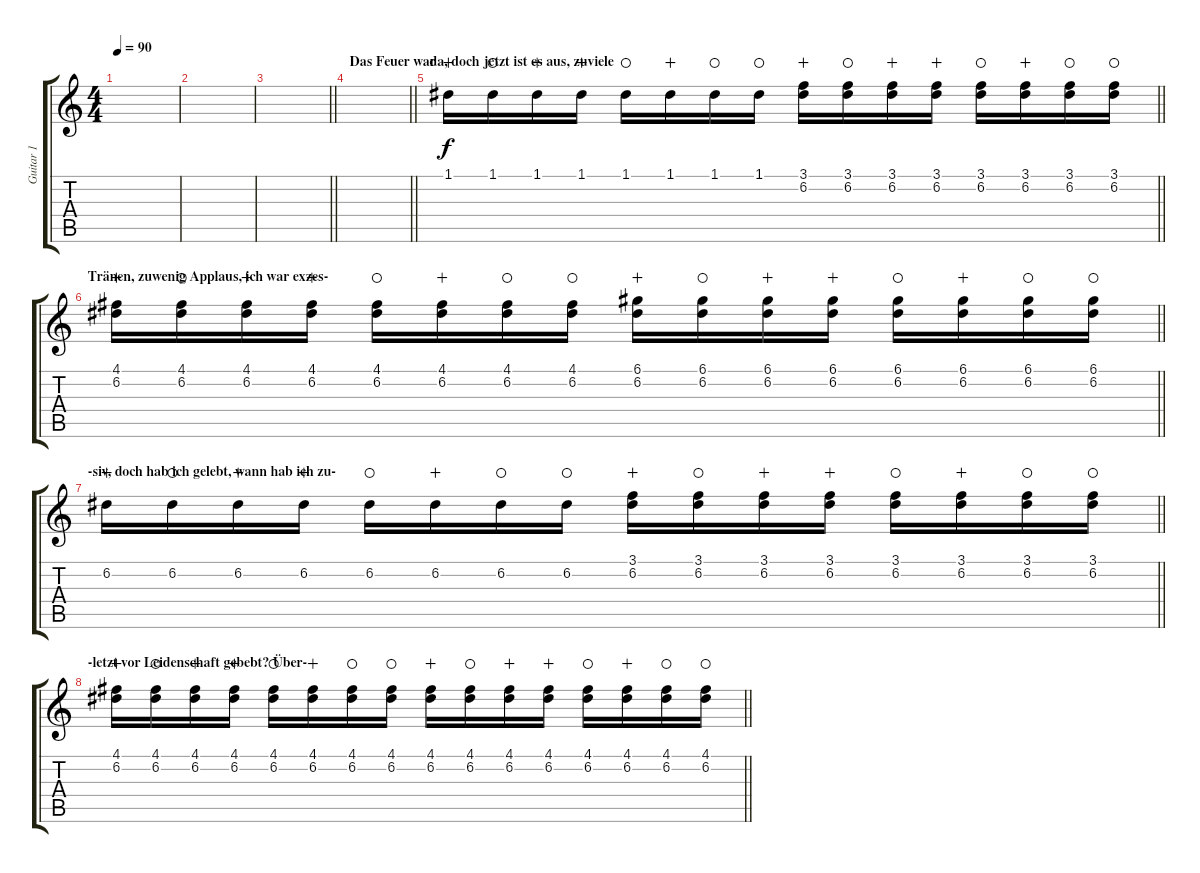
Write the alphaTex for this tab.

\track ("Guitar 1" "Guitar 1") {instrument acousticguitarsteel}
\staff {score tabs}
\tuning (D4 A3 F3 C3 G2 C2) {hide}
\ts (4 4)
\tempo 90
\clef g2
\ks c
|
|
\barLineRight lightlight
|
\section ("" "Das Feuer war")
\barLineRight lightlight
|
\section ("" "da, doch jetzt ist es aus, zuviele")
\barLineRight lightlight
1.1.16{volume 3 instrument electricguitarclean wahc} 1.1.16{waho} 1.1.16{wahc} 1.1.16{wahc} 1.1.16{waho} 1.1.16{wahc} 1.1.16{waho} 1.1.16{waho} (3.1 6.2).16{wahc} (3.1 6.2).16{waho} (3.1 6.2).16{wahc} (3.1 6.2).16{wahc} (3.1 6.2).16{waho} (3.1 6.2).16{wahc} (3.1 6.2).16{waho} (3.1 6.2).16{waho} |
\section ("" "Tränen, zuwenig Applaus, ich war exzes-")
\barLineRight lightlight
(4.1 6.2).16{wahc} (4.1 6.2).16{waho} (4.1 6.2).16{wahc} (4.1 6.2).16{wahc} (4.1 6.2).16{waho} (4.1 6.2).16{wahc} (4.1 6.2).16{waho} (4.1 6.2).16{waho} (6.1 6.2).16{wahc} (6.1 6.2).16{waho} (6.1 6.2).16{wahc} (6.1 6.2).16{wahc} (6.1 6.2).16{waho} (6.1 6.2).16{wahc} (6.1 6.2).16{waho} (6.1 6.2).16{waho} |
\section ("" "-siv, doch hab ich gelebt, wann hab ich zu-")
\barLineRight lightlight
6.2.16{volume 5 wahc} 6.2.16{waho} 6.2.16{wahc} 6.2.16{wahc} 6.2.16{waho} 6.2.16{wahc} 6.2.16{waho} 6.2.16{waho} (3.1 6.2).16{wahc} (3.1 6.2).16{waho} (3.1 6.2).16{wahc} (3.1 6.2).16{wahc} (3.1 6.2).16{waho} (3.1 6.2).16{wahc} (3.1 6.2).16{waho} (3.1 6.2).16{waho} |
\section ("" "-letzt vor Leidenschaft gebebt? Über-")
\barLineRight lightlight
(4.1 6.2).16{wahc} (4.1 6.2).16{waho} (4.1 6.2).16{wahc} (4.1 6.2).16{wahc} (4.1 6.2).16{waho} (4.1 6.2).16{wahc} (4.1 6.2).16{waho} (4.1 6.2).16{waho} (4.1 6.2).16{wahc} (4.1 6.2).16{waho} (4.1 6.2).16{wahc} (4.1 6.2).16{wahc} (4.1 6.2).16{waho} (4.1 6.2).16{wahc} (4.1 6.2).16{waho} (4.1 6.2).16{waho}
